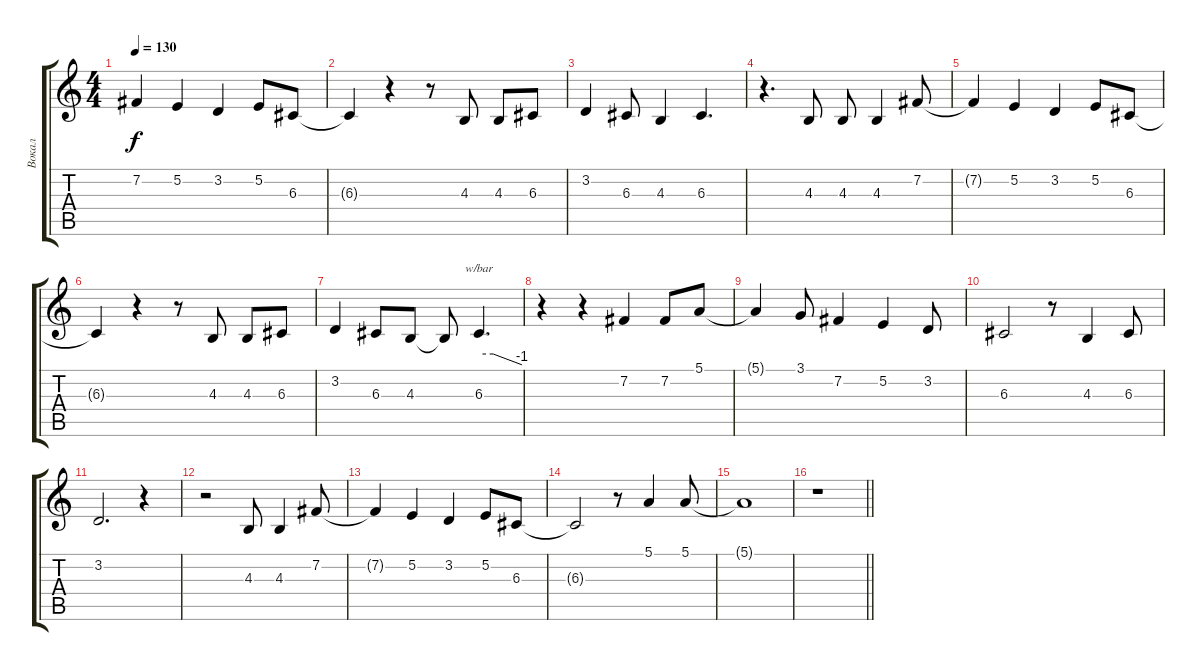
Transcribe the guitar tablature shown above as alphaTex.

\track ("Вокал" "Вокал") {instrument sopranosax}
\staff {score tabs}
\tuning (E4 B3 G3 D3 A2 E2) {hide}
\ts (4 4)
\tempo 130
\clef g2
\ks c
7.2{t}.4{dy f} 5.2.4 3.2.4 5.2.8 6.3.8 |
6.3{t}.4 r.4 r.8 4.3.8 4.3.8 6.3.8 |
3.2.4 6.3.8 4.3.4 6.3.4{d} |
r.4{d} 4.3.8 4.3.8 4.3.4 7.2.8 |
7.2{t}.4 5.2.4 3.2.4 5.2.8 6.3.8 |
6.3{t}.4 r.4 r.8 4.3.8 4.3.8 6.3.8 |
3.2.4 6.3.8 4.3.8 4.3{t}.8 6.3.4{d tbe (custom default 0 0 20 0 60 -4)} |
r.4 r.4 7.2.4 7.2.8 5.1.8 |
5.1{t}.4 3.1.8 7.2.4 5.2.4 3.2.8 |
6.3.2 r.8 4.3.4 6.3.8 |
3.2.2{d} r.4 |
r.2 4.3.8 4.3.4 7.2.8 |
7.2{t}.4 5.2.4 3.2.4 5.2.8 6.3.8 |
6.3{t}.2 r.8 5.1.4 5.1.8 |
5.1{t}.1 |
\barLineRight lightlight
r.1
